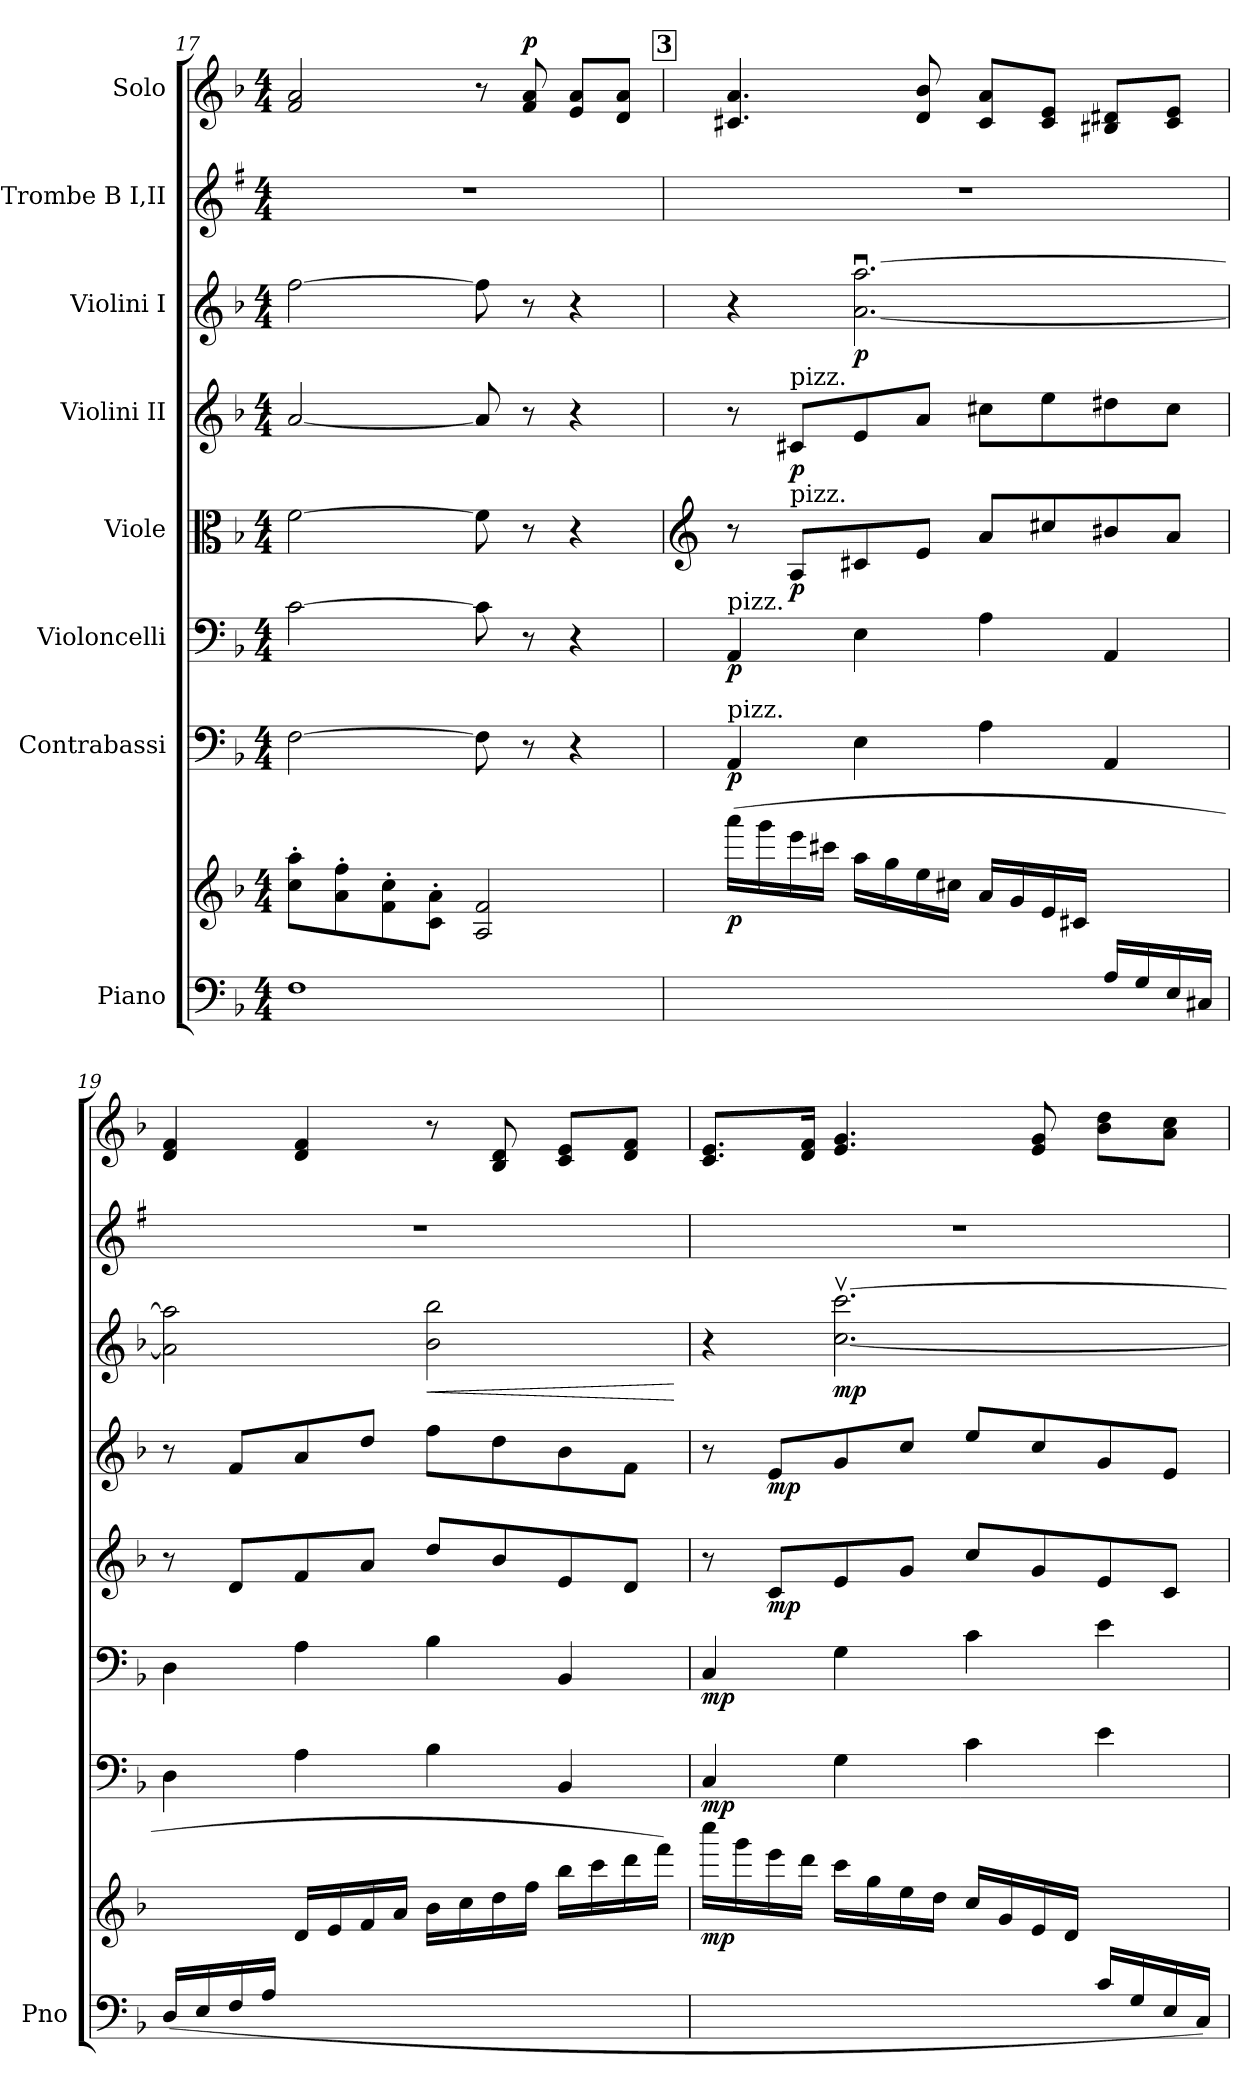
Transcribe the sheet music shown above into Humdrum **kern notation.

**kern	**kern	**dynam	**kern	**dynam	**kern	**dynam	**kern	**dynam	**kern	**dynam	**kern	**dynam	**kern	**kern	**dynam
*part8	*part8	*part8	*part7	*part7	*part6	*part6	*part5	*part5	*part4	*part4	*part3	*part3	*part2	*part1	*part1
*staff9	*staff8	*staff8/9	*staff7	*staff7	*staff6	*staff6	*staff5	*staff5	*staff4	*staff4	*staff3	*staff3	*staff2	*staff1	*staff1
*I"Piano	*	*	*I"Contrabassi	*	*I"Violoncelli	*	*I"Viole	*	*I"Violini II	*	*I"Violini I	*	*I"Trombe B I,II	*I"Solo	*
*I'Pno	*	*	*	*	*	*	*	*	*	*	*	*	*	*	*
*clefF4	*clefG2	*	*clefF4	*	*clefF4	*	*clefC3	*	*clefG2	*	*clefG2	*	*clefG2	*clefG2	*
*	*	*	*ITrd7c12	*	*	*	*	*	*	*	*	*	*ITrd1c2	*	*
*k[b-]	*k[b-]	*	*k[b-]	*	*k[b-]	*	*k[b-]	*	*k[b-]	*	*k[b-]	*	*k[b-]	*k[b-]	*
*F:	*F:	*	*F:	*	*F:	*	*F:	*	*F:	*	*F:	*	*F:	*F:	*
*M4/4	*M4/4	*	*M4/4	*	*M4/4	*	*M4/4	*	*M4/4	*	*M4/4	*	*M4/4	*M4/4	*
=17	=17	=17	=17	=17	=17	=17	=17	=17	=17	=17	=17	=17	=17	=17	=17
1F	8cc\'> 8aa\'>L	.	[2FF\	.	[2c\	.	[2f\	.	[2a/	.	[2ff\	.	1r	2f/ 2a/	.
.	8a\'> 8ff\'>	.	.	.	.	.	.	.	.	.	.	.	.	.	.
.	8f\'> 8cc\'>	.	.	.	.	.	.	.	.	.	.	.	.	.	.
.	8c\'> 8a\'>J	.	.	.	.	.	.	.	.	.	.	.	.	.	.
.	2A/ 2f/	.	8FF\]	.	8c\]	.	8f\]	.	8a/]	.	8ff\]	.	.	8r	.
!	!	!	!	!	!	!	!	!	!	!	!	!	!	!	!LO:DY:a
.	.	.	8r	.	8r	.	8r	.	8r	.	8r	.	.	8f/ 8a/	p
.	.	.	4r	.	4r	.	4r	.	4r	.	4r	.	.	8e/ 8a/L	.
.	.	.	.	.	.	.	.	.	.	.	.	.	.	8d/ 8a/J	.
!!LO:REH:place=s1:a:fs=7.4:t=3
=18	=18	=18	=18	=18	=18	=18	=18	=18	=18	=18	=18	=18	=18	=18	=18
*	*	*	*	*	*	*	*clefG2	*	*	*	*	*	*	*	*
*^	*	*	*	*	*	*	*	*	*	*	*	*	*	*	*
!	!	!	!	!	!	!LO:TX:a:t=pizz.	!	!	!	!	!	!	!	!	!	!
!	!	!	!	!LO:TX:a:t=pizz.	!	!	!	!	!	!	!	!	!	!	!	!
!	!	!	!LO:DY:b	!	!LO:DY:b	!	!LO:DY:b	!	!	!	!	!	!	!	!	!
2.ryy	1ryy	(>16aaa\LL	p	4AAA/	p	4AA/	p	8r	.	8r	.	4r	.	1r	4.c#X/ 4.a/	.
.	.	16ggg\	.	.	.	.	.	.	.	.	.	.	.	.	.	.
!	!	!	!	!	!	!	!	!	!	!LO:TX:a:t=pizz.	!	!	!	!	!	!
!	!	!	!	!	!	!	!	!LO:TX:a:t=pizz.	!	!	!	!	!	!	!	!
!	!	!	!	!	!	!	!	!	!LO:DY:b	!	!LO:DY:b	!	!	!	!	!
.	.	16eee\	.	.	.	.	.	8A/L	p	8c#X/L	p	.	.	.	.	.
.	.	16ccc#X\JJ	.	.	.	.	.	.	.	.	.	.	.	.	.	.
!	!	!	!	!	!	!	!	!	!	!	!	!	!LO:DY:b	!	!	!
.	.	16aa\LL	.	4EE\	.	4E\	.	8c#X/	.	8e/	.	[2.a\u> [2.aa\u>	p	.	.	.
.	.	16gg\	.	.	.	.	.	.	.	.	.	.	.	.	.	.
.	.	16ee\	.	.	.	.	.	8e/J	.	8a/J	.	.	.	.	8d/ 8b-/	.
.	.	16cc#X\JJ	.	.	.	.	.	.	.	.	.	.	.	.	.	.
.	.	16a/LL	.	4AA\	.	4A\	.	8a/L	.	8cc#X\L	.	.	.	.	8c#/ 8a/L	.
.	.	16g/	.	.	.	.	.	.	.	.	.	.	.	.	.	.
.	.	16e/	.	.	.	.	.	8cc#X/	.	8ee\	.	.	.	.	8c#/ 8e/J	.
.	.	16c#X/JJ	.	.	.	.	.	.	.	.	.	.	.	.	.	.
16A/LL	.	4ryy	.	4AAA/	.	4AA/	.	8b#X/	.	8dd#X\	.	.	.	.	8B#X/ 8d#X/L	.
16G/	.	.	.	.	.	.	.	.	.	.	.	.	.	.	.	.
16E/	.	.	.	.	.	.	.	8a/J	.	8cc#\J	.	.	.	.	8c#/ 8e/J	.
16C#X/JJ)	.	.	.	.	.	.	.	.	.	.	.	.	.	.	.	.
=19	=19	=19	=19	=19	=19	=19	=19	=19	=19	=19	=19	=19	=19	=19	=19	=19
(>16D/LL	1ryy	4ryy	.	4DD\	.	4D\	.	8r	.	8r	.	2a\] 2aa\]	.	1r	4d/ 4f/	.
16E/	.	.	.	.	.	.	.	.	.	.	.	.	.	.	.	.
16F/	.	.	.	.	.	.	.	8d/L	.	8f/L	.	.	.	.	.	.
16A/JJ	.	.	.	.	.	.	.	.	.	.	.	.	.	.	.	.
2.ryy	.	16d/LL	.	4AA\	.	4A\	.	8f/	.	8a/	.	.	.	.	4d/ 4f/	.
.	.	16e/	.	.	.	.	.	.	.	.	.	.	.	.	.	.
.	.	16f/	.	.	.	.	.	8a/J	.	8dd/J	.	.	.	.	.	.
.	.	16a/JJ	.	.	.	.	.	.	.	.	.	.	.	.	.	.
!	!	!	!	!	!	!	!	!	!	!	!	!	!LO:HP:b	!	!	!
.	.	16b-\LL	.	4BB-\	.	4B-\	.	8dd/L	.	8ff\L	.	2b-\ 2bb-\	<	.	8r	.
.	.	16cc\	.	.	.	.	.	.	.	.	.	.	.	.	.	.
.	.	16dd\	.	.	.	.	.	8b-/	.	8dd\	.	.	.	.	8B-/ 8d/	.
.	.	16ff\JJ	.	.	.	.	.	.	.	.	.	.	.	.	.	.
.	.	16bb-\LL	.	4BBB-/	.	4BB-/	.	8e/	.	8b-\	.	.	.	.	8c/ 8e/L	.
.	.	16ccc\	.	.	.	.	.	.	.	.	.	.	.	.	.	.
.	.	16ddd\	.	.	.	.	.	8d/J	.	8f\J	.	.	.	.	8d/ 8f/J	.
.	.	16fff\JJ)	.	.	.	.	.	.	.	.	.	.	.	.	.	.
*v	*v	*	*	*	*	*	*	*	*	*	*	*	*	*	*	*
.	.	.	.	.	.	.	.	.	.	.	.	[	.	.	.
!!LO:LB:g=z
=20	=20	=20	=20	=20	=20	=20	=20	=20	=20	=20	=20	=20	=20	=20	=20
*^	*	*	*	*	*	*	*	*	*	*	*	*	*	*	*
!	!	!	!LO:DY:b	!	!LO:DY:b	!	!LO:DY:b	!	!	!	!	!	!	!	!	!
2.ryy	1ryy	(>16cccc\LL	mp	4CC/	mp	4C/	mp	8r	.	8r	.	4r	.	1r	8.c/ 8.e/L	.
.	.	16ggg\	.	.	.	.	.	.	.	.	.	.	.	.	.	.
!	!	!	!	!	!	!	!	!	!LO:DY:b	!	!LO:DY:b	!	!	!	!	!
.	.	16eee\	.	.	.	.	.	8c/L	mp	8e/L	mp	.	.	.	.	.
.	.	16ddd\JJ	.	.	.	.	.	.	.	.	.	.	.	.	16d/ 16f/Jk	.
!	!	!	!	!	!	!	!	!	!	!	!	!	!LO:DY:b	!	!	!
.	.	16ccc\LL	.	4GG\	.	4G\	.	8e/	.	8g/	.	[2.cc\v> [2.ccc\v>	mp	.	4.e/ 4.g/	.
.	.	16gg\	.	.	.	.	.	.	.	.	.	.	.	.	.	.
.	.	16ee\	.	.	.	.	.	8g/J	.	8cc/J	.	.	.	.	.	.
.	.	16dd\JJ	.	.	.	.	.	.	.	.	.	.	.	.	.	.
.	.	16cc/LL	.	4C\	.	4c\	.	8cc/L	.	8ee/L	.	.	.	.	.	.
.	.	16g/	.	.	.	.	.	.	.	.	.	.	.	.	.	.
.	.	16e/	.	.	.	.	.	8g/	.	8cc/	.	.	.	.	8e/ 8g/	.
.	.	16d/JJ	.	.	.	.	.	.	.	.	.	.	.	.	.	.
16c/LL	.	4ryy	.	4E\	.	4e\	.	8e/	.	8g/	.	.	.	.	8b-\ 8dd\L	.
16G/	.	.	.	.	.	.	.	.	.	.	.	.	.	.	.	.
16E/	.	.	.	.	.	.	.	8c/J	.	8e/J	.	.	.	.	8a\ 8cc\J	.
16C/JJ)	.	.	.	.	.	.	.	.	.	.	.	.	.	.	.	.
*v	*v	*	*	*	*	*	*	*	*	*	*	*	*	*	*	*
=	=	=	=	=	=	=	=	=	=	=	=	=	=	=	=
*-	*-	*-	*-	*-	*-	*-	*-	*-	*-	*-	*-	*-	*-	*-	*-
